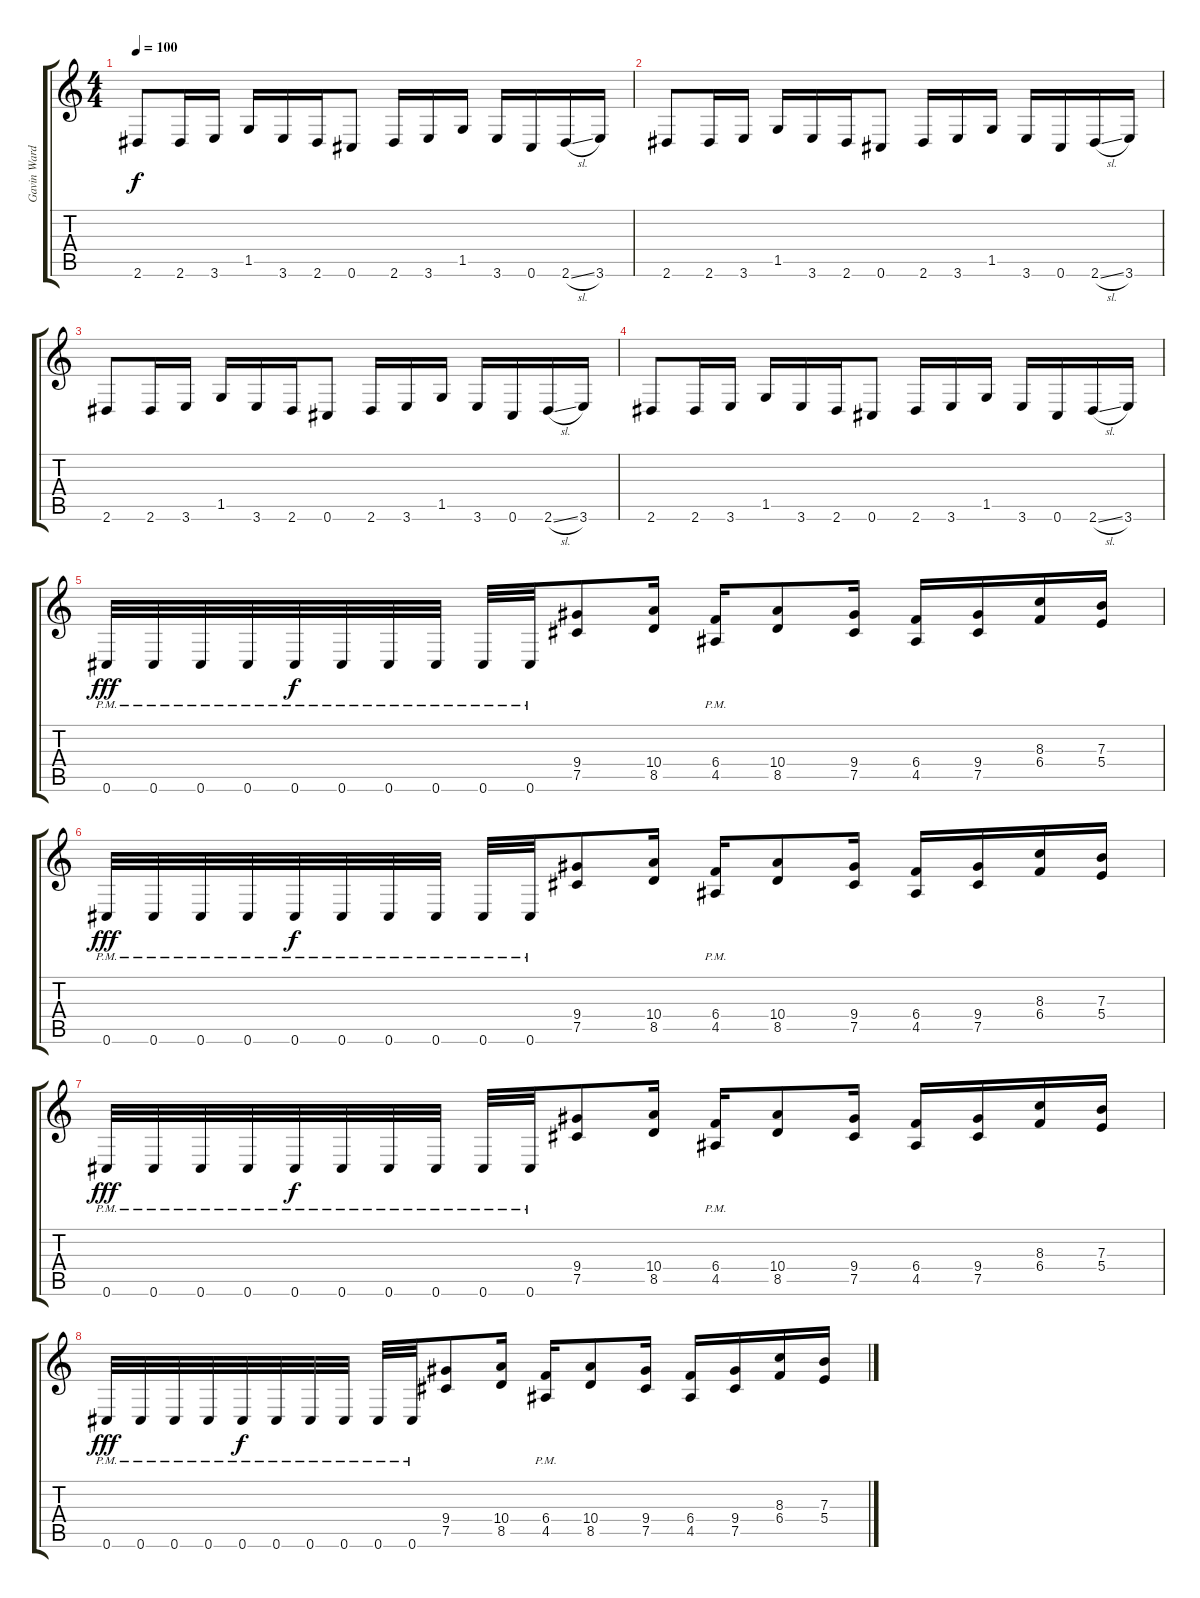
\track ("Gavin Ward" "Gavin Ward") {instrument distortionguitar}
\staff {score tabs}
\tuning (Db4 Ab3 E3 B2 Gb2 Db2) {hide}
\ts (4 4)
\tempo 100
\clef g2
\ks c
2.6.8{dy f} 2.6.16 3.6.16 1.5.16 3.6.16 2.6.16 0.6.8 2.6.16 3.6.16 1.5.16 3.6.16 0.6.16 2.6{sl}.16 3.6.16 |
2.6.8 2.6.16 3.6.16 1.5.16 3.6.16 2.6.16 0.6.8 2.6.16 3.6.16 1.5.16 3.6.16 0.6.16 2.6{sl}.16 3.6.16 |
2.6.8 2.6.16 3.6.16 1.5.16 3.6.16 2.6.16 0.6.8 2.6.16 3.6.16 1.5.16 3.6.16 0.6.16 2.6{sl}.16 3.6.16 |
2.6.8 2.6.16 3.6.16 1.5.16 3.6.16 2.6.16 0.6.8 2.6.16 3.6.16 1.5.16 3.6.16 0.6.16 2.6{sl}.16 3.6.16 |
0.6{pm}.32{dy fff} 0.6{pm}.32 0.6{pm}.32 0.6{pm}.32 0.6{pm}.32{dy f} 0.6{pm}.32 0.6{pm}.32 0.6{pm}.32 0.6{pm}.32 0.6{pm}.32 (9.4 7.5).8 (10.4 8.5).16 (6.4{pm} 4.5{pm}).16 (10.4 8.5).8 (9.4 7.5).16 (6.4 4.5).16 (9.4 7.5).16 (8.3 6.4).16 (7.3 5.4).16 |
0.6{pm}.32{dy fff} 0.6{pm}.32 0.6{pm}.32 0.6{pm}.32 0.6{pm}.32{dy f} 0.6{pm}.32 0.6{pm}.32 0.6{pm}.32 0.6{pm}.32 0.6{pm}.32 (9.4 7.5).8 (10.4 8.5).16 (6.4{pm} 4.5{pm}).16 (10.4 8.5).8 (9.4 7.5).16 (6.4 4.5).16 (9.4 7.5).16 (8.3 6.4).16 (7.3 5.4).16 |
0.6{pm}.32{dy fff} 0.6{pm}.32 0.6{pm}.32 0.6{pm}.32 0.6{pm}.32{dy f} 0.6{pm}.32 0.6{pm}.32 0.6{pm}.32 0.6{pm}.32 0.6{pm}.32 (9.4 7.5).8 (10.4 8.5).16 (6.4{pm} 4.5{pm}).16 (10.4 8.5).8 (9.4 7.5).16 (6.4 4.5).16 (9.4 7.5).16 (8.3 6.4).16 (7.3 5.4).16 |
0.6{pm}.32{dy fff} 0.6{pm}.32 0.6{pm}.32 0.6{pm}.32 0.6{pm}.32{dy f} 0.6{pm}.32 0.6{pm}.32 0.6{pm}.32 0.6{pm}.32 0.6{pm}.32 (9.4 7.5).8 (10.4 8.5).16 (6.4{pm} 4.5{pm}).16 (10.4 8.5).8 (9.4 7.5).16 (6.4 4.5).16 (9.4 7.5).16 (8.3 6.4).16 (7.3 5.4).16
